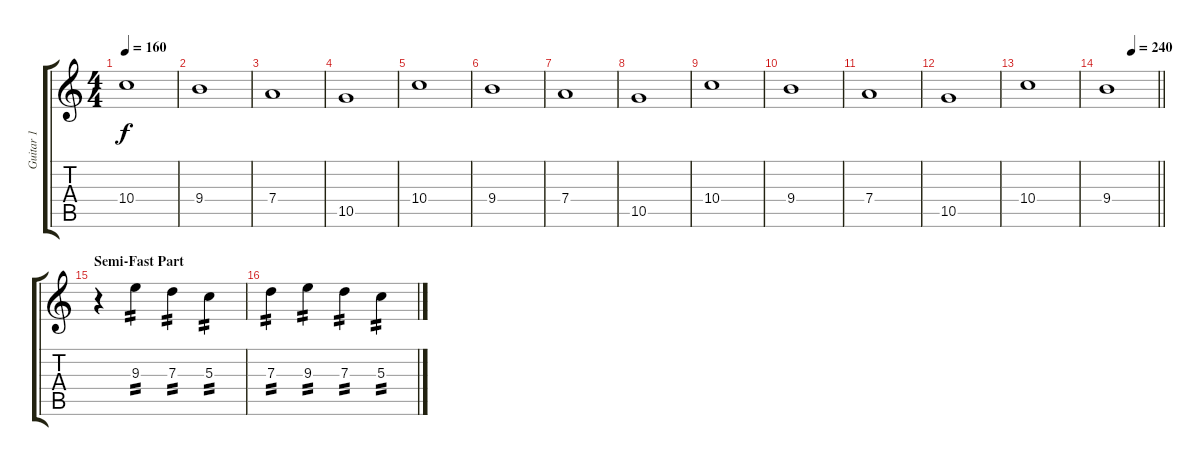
\track ("Guitar 1" "Guitar 1") {instrument distortionguitar}
\staff {score tabs}
\tuning (E4 B3 G3 D3 A2 D2) {hide}
\ts (4 4)
\tempo 160
\clef g2
\ks c
10.4.1{dy f} |
9.4.1 |
7.4.1 |
10.5.1 |
10.4.1 |
9.4.1 |
7.4.1 |
10.5.1 |
10.4.1 |
9.4.1 |
7.4.1 |
10.5.1 |
10.4.1 |
\tempo (240 0.5)
\barLineRight lightlight
9.4.1 |
\section ("" "Semi-Fast Part")
r.4 9.3.4{tp 2} 7.3.4{tp 2} 5.3.4{tp 2} |
7.3.4{tp 2} 9.3.4{tp 2} 7.3.4{tp 2} 5.3.4{tp 2}
